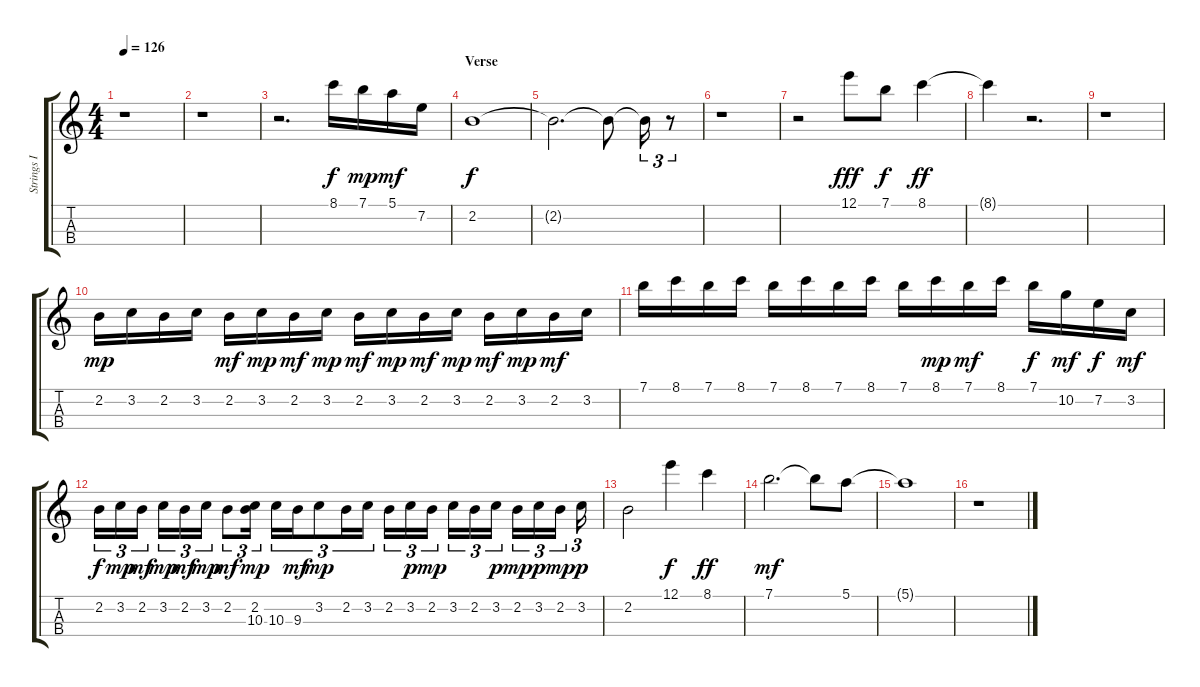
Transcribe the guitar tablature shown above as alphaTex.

\track ("Strings I" "Strings I") {instrument stringensemble1}
\staff {score tabs}
\tuning (E5 A4 D4 G3) {hide}
\ts (4 4)
\tempo 126
\clef g2
\ks c
r.1{dy p} |
r.1 |
r.2{d} 8.1.16{dy f} 7.1.16{dy mp} 5.1.16{dy mf} 7.2.16 |
\section ("" "Verse")
2.2.1{dy f} |
2.2{t}.2{d} 2.2{t}.8 2.2{t}.16{tu (3 2)} r.8{tu (3 2)} |
r.1 |
r.2 12.1.8{dy fff} 7.1.8{dy f} 8.1.4{dy ff} |
8.1{t}.4 r.2{d} |
r.1 |
2.2.16{dy mp} 3.2.16 2.2.16 3.2.16 2.2.16{dy mf} 3.2.16{dy mp} 2.2.16{dy mf} 3.2.16{dy mp} 2.2.16{dy mf} 3.2.16{dy mp} 2.2.16{dy mf} 3.2.16{dy mp} 2.2.16{dy mf} 3.2.16{dy mp} 2.2.16{dy mf} 3.2.16 |
7.1.16 8.1.16 7.1.16 8.1.16 7.1.16 8.1.16 7.1.16 8.1.16 7.1.16 8.1.16{dy mp} 7.1.16{dy mf} 8.1.16 7.1.16{dy f} 10.2.16{dy mf} 7.2.16{dy f} 3.2.16{dy mf} |
2.2.16{tu (3 2) dy f} 3.2.16{tu (3 2) dy mp} 2.2.16{tu (3 2) dy mf} 3.2.16{tu (3 2) dy mp} 2.2.16{tu (3 2) dy mf} 3.2.16{tu (3 2) dy mp} 2.2.8{tu (3 2) dy mf} (2.2 10.3).16{tu (3 2) dy mp} 10.3.16{tu (3 2)} 9.3.16{tu (3 2) dy mf} 3.2.8{tu (3 2) dy mp} 2.2.16{tu (3 2)} 3.2.16{tu (3 2)} 2.2.16{tu (3 2)} 3.2.16{tu (3 2) dy p} 2.2.16{tu (3 2) dy mp} 3.2.16{tu (3 2)} 2.2.16{tu (3 2)} 3.2.16{tu (3 2) dy p} 2.2.16{tu (3 2) dy mp} 3.2.16{tu (3 2) dy p} 2.2.16{tu (3 2) dy mp} 3.2.16{tu (3 2) dy p} |
2.2.2 12.1.4{dy f} 8.1.4{dy ff} |
7.1.2{d dy mf} 7.1{t}.8 5.1.8 |
5.1{t}.1 |
r.1
